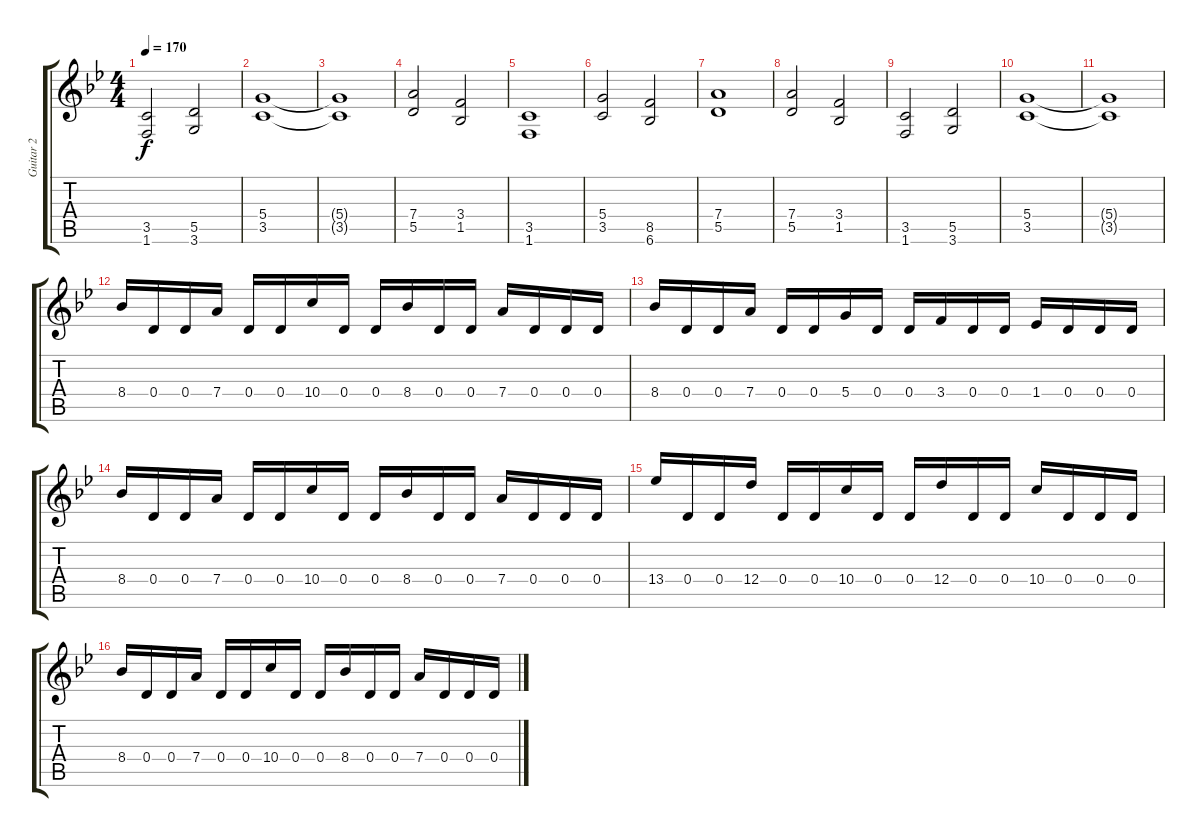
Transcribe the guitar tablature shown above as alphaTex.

\track ("Guitar 2" "Guitar 2") {instrument overdrivenguitar}
\staff {score tabs}
\tuning (E4 B3 G3 D3 A2 E2) {hide}
\ts (4 4)
\tempo 170
\clef g2
\ks bb
(3.5 1.6).2{dy f} (5.5 3.6).2 |
(5.4 3.5).1 |
(5.4{t} 3.5{t}).1 |
(7.4 5.5).2 (3.4 1.5).2 |
(3.5 1.6).1 |
(5.4 3.5).2 (8.5 6.6).2 |
(7.4 5.5).1 |
(7.4 5.5).2 (3.4 1.5).2 |
(3.5 1.6).2 (5.5 3.6).2 |
(5.4 3.5).1 |
(5.4{t} 3.5{t}).1 |
8.4.16 0.4.16 0.4.16 7.4.16 0.4.16 0.4.16 10.4.16 0.4.16 0.4.16 8.4.16 0.4.16 0.4.16 7.4.16 0.4.16 0.4.16 0.4.16 |
8.4.16 0.4.16 0.4.16 7.4.16 0.4.16 0.4.16 5.4.16 0.4.16 0.4.16 3.4.16 0.4.16 0.4.16 1.4.16 0.4.16 0.4.16 0.4.16 |
8.4.16 0.4.16 0.4.16 7.4.16 0.4.16 0.4.16 10.4.16 0.4.16 0.4.16 8.4.16 0.4.16 0.4.16 7.4.16 0.4.16 0.4.16 0.4.16 |
13.4.16 0.4.16 0.4.16 12.4.16 0.4.16 0.4.16 10.4.16 0.4.16 0.4.16 12.4.16 0.4.16 0.4.16 10.4.16 0.4.16 0.4.16 0.4.16 |
8.4.16 0.4.16 0.4.16 7.4.16 0.4.16 0.4.16 10.4.16 0.4.16 0.4.16 8.4.16 0.4.16 0.4.16 7.4.16 0.4.16 0.4.16 0.4.16
